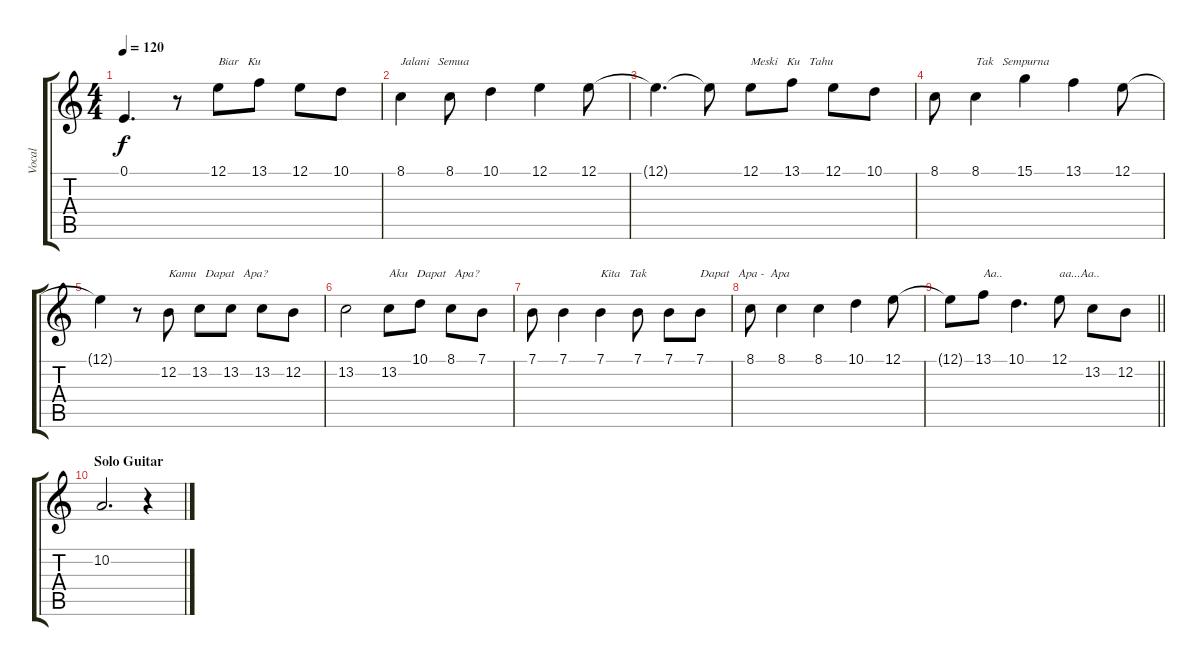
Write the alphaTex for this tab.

\track ("Vocal" "Vocal") {instrument voiceoohs}
\staff {score tabs}
\tuning (E4 B3 G3 D3 A2 E2) {hide}
\ts (4 4)
\tempo 120
\clef g2
\ks c
0.1{t}.4{d dy f} r.8 12.1.8{txt "Biar   Ku "} 13.1.8 12.1.8 10.1.8 |
8.1.4{txt "Jalani   Semua"} 8.1.8 10.1.4 12.1.4 12.1.8 |
12.1{t}.4{d} 12.1{t}.8 12.1.8{txt "Meski   Ku   Tahu "} 13.1.8 12.1.8 10.1.8 |
8.1.8 8.1.4{txt "Tak   Sempurna"} 15.1.4 13.1.4 12.1.8 |
12.1{t}.4 r.8 12.2.8{txt "Kamu   Dapat   Apa?"} 13.2.8 13.2.8 13.2.8 12.2.8 |
13.2.2 13.2.8{txt "Aku   Dapat   Apa?"} 10.1.8 8.1.8 7.1.8 |
7.1.8 7.1.4 7.1.4{txt "Kita   Tak "} 7.1.8 7.1.8 7.1.8{txt "Dapat   Apa -  Apa"} |
8.1.8 8.1.4 8.1.4 10.1.4 12.1.8 |
\barLineRight lightlight
12.1{t}.8 13.1.8{txt "Aa.."} 10.1.4{d} 12.1.8{txt "aa...Aa.."} 13.2.8 12.2.8 |
\section ("" "Solo Guitar")
10.2.2{d} r.4
